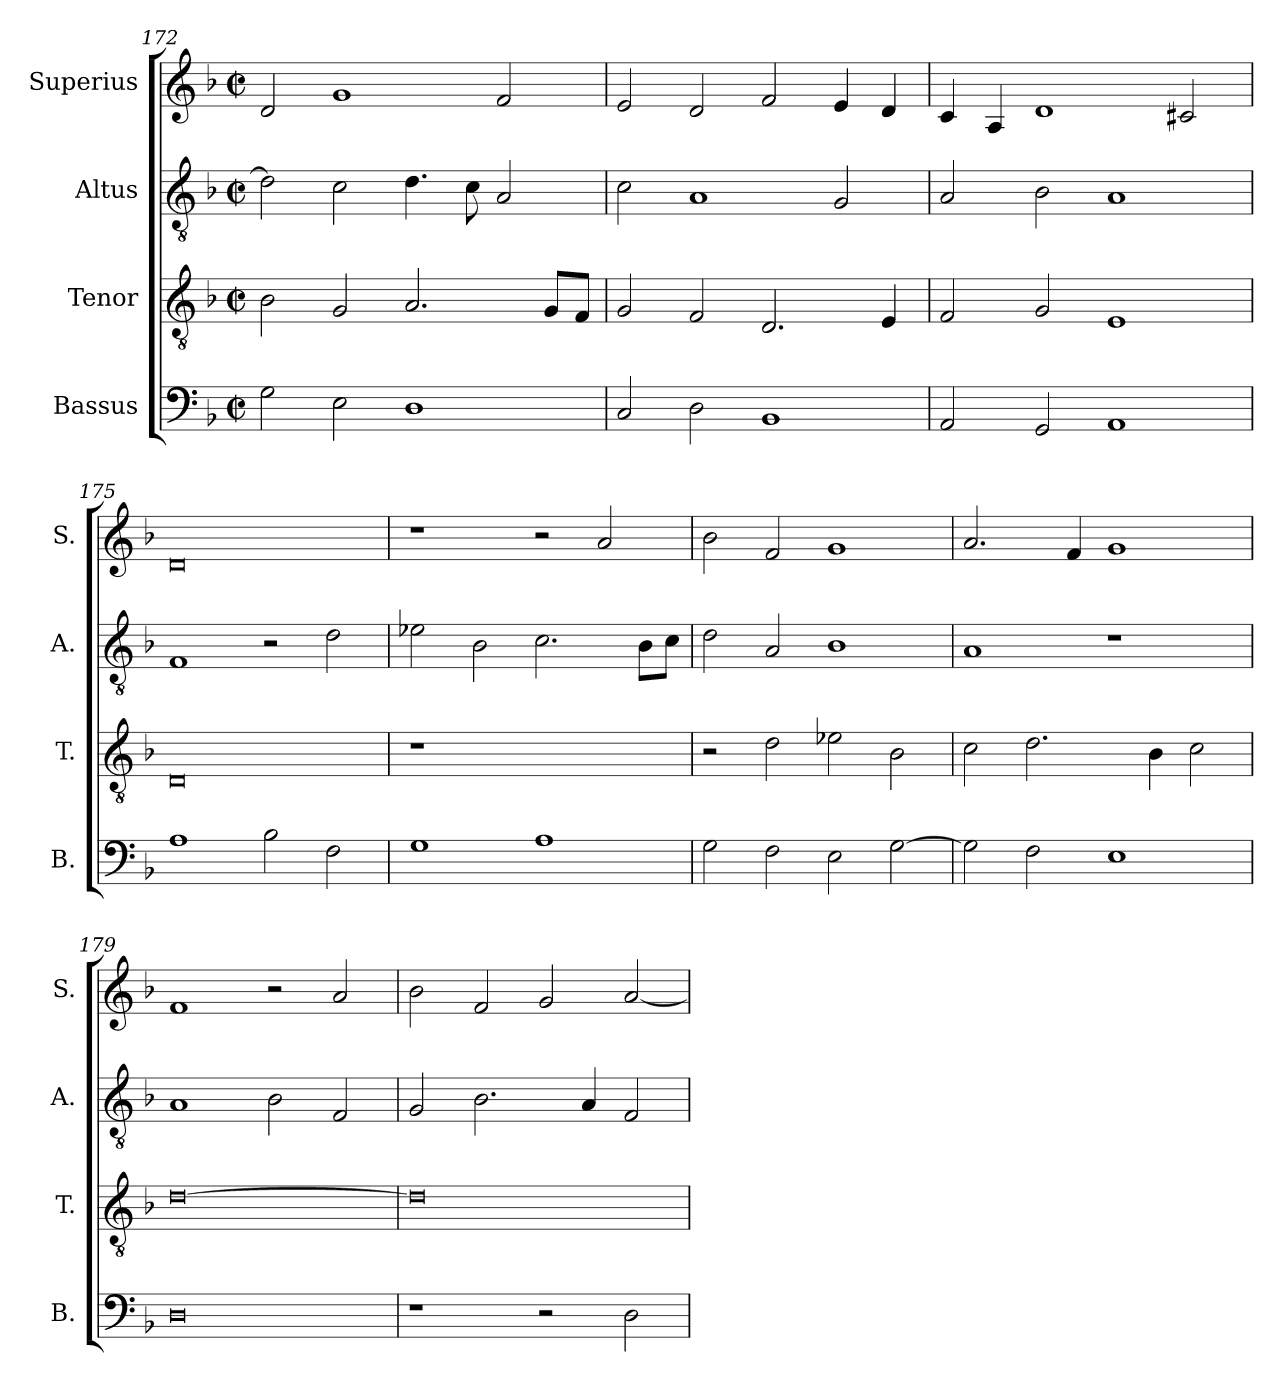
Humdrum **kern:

**kern	**kern	**kern	**kern
*part4	*part3	*part2	*part1
*staff4	*staff3	*staff2	*staff1
*I"Bassus	*I"Tenor	*I"Altus	*I"Superius
*I'B.	*I'T.	*I'A.	*I'S.
*clefF4	*clefGv2	*clefGv2	*clefG2
*	*ITrd7c12	*ITrd7c12	*
*k[b-]	*k[b-]	*k[b-]	*k[b-]
*F:	*F:	*F:	*F:
*M2/2	*M2/2	*M2/2	*M2/2
*met(c|)	*met(c|)	*met(c|)	*met(c|)
=172	=172	=172	=172
2Gi\	2BB-i\	2Di\]	2di/
2Ei\	2GGi/	2Ci\	1gi
1Di	2.AAi/	4.Di\	.
.	.	8Ci\	.
.	.	2AAi/	2fi/
.	8GGi/L	.	.
.	8FFi/J	.	.
!!LO:LB:g=z
=173	=173	=173	=173
2Ci/	2GGi/	2Ci\	2ei/
2Di\	2FFi/	1AAi	2di/
1BB-i	2.DDi/	.	2fi/
.	.	2GGi/	4ei/
.	4EEi/	.	4di/
=174	=174	=174	=174
2AAi/	2FFi/	2AAi/	4ci/
.	.	.	4Ai/
2GGi/	2GGi/	2BB-i\	1di
1AAi	1EEi	1AAi	.
.	.	.	2c#Xi/
=175	=175	=175	=175
1Ai	0DDi	1FFi	0di
2B-i\	.	2r	.
2Fi\	.	2Di\	.
=176	=176	=176	=176
!	!LO:N:vis=1	!	!
1Gi	1r	2E-Xi\	1r
.	.	2BB-i\	.
1Ai	1ryy	2.Ci\	2r
.	.	.	2ai/
.	.	8BB-i\L	.
.	.	8Ci\J	.
=177	=177	=177	=177
2Gi\	2r	2Di\	2b-i\
2Fi\	2Di\	2AAi/	2fi/
2Ei\	2E-Xi\	1BB-i	1gi
[>2Gi\	2BB-i\	.	.
!!LO:PB:g=z
=178	=178	=178	=178
2Gi\]	2Ci\	1AAi	2.ai/
2Fi\	2.Di\	.	.
.	.	.	4fi/
1Ei	.	1r	1gi
.	4BB-i\	.	.
.	2Ci\	.	.
=179	=179	=179	=179
0Di	[>0Di	1AAi	1fi
.	.	2BB-i\	2r
.	.	2FFi/	2ai/
=180	=180	=180	=180
1r	0Di]	2GGi/	2b-i\
.	.	2.BB-i\	2fi/
2r	.	.	2gi/
.	.	4AAi/	.
2Di\	.	2FFi/	[<2ai/
=	=	=	=
*-	*-	*-	*-
